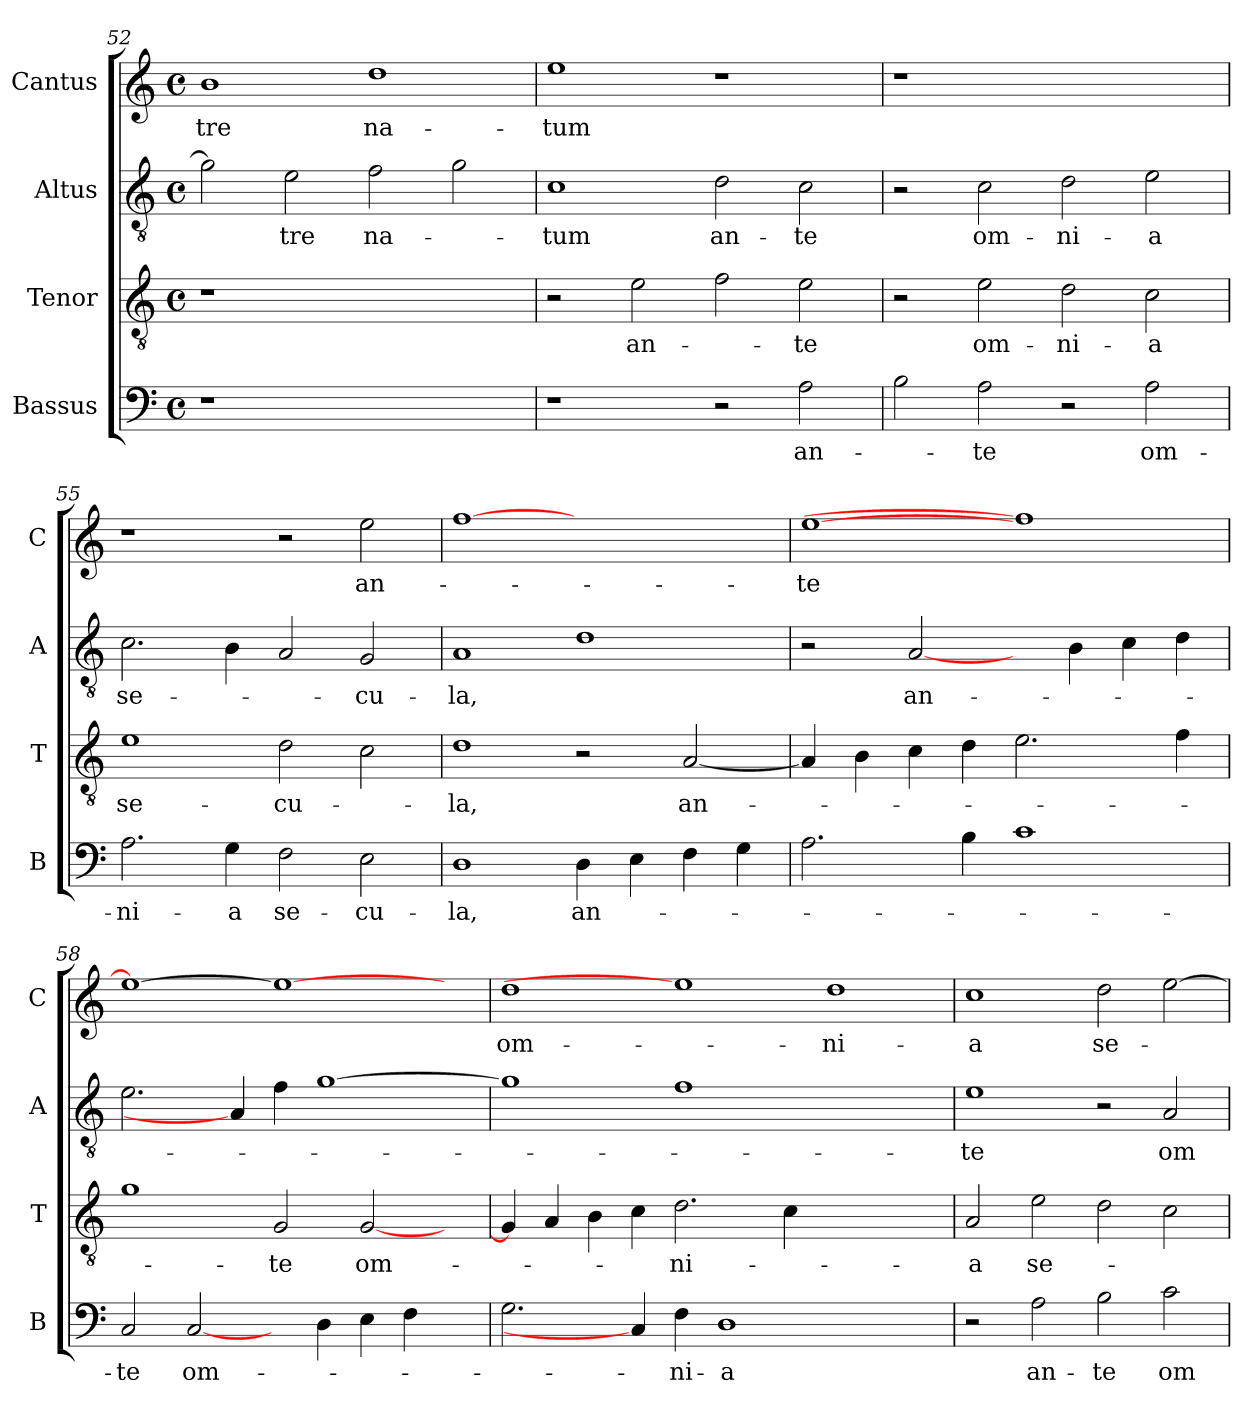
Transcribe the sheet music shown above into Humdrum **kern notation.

**kern	**text	**kern	**text	**kern	**text	**kern	**text
*part4	*part4	*part3	*part3	*part2	*part2	*part1	*part1
*staff4	*staff4	*staff3	*staff3	*staff2	*staff2	*staff1	*staff1
*I"Bassus	*	*I"Tenor	*	*I"Altus	*	*I"Cantus	*
*I'B	*	*I'T	*	*I'A	*	*I'C	*
*clefF4	*	*clefGv2	*	*clefGv2	*	*clefG2	*
*k[]	*	*k[]	*	*k[]	*	*k[]	*
*C:	*	*C:	*	*C:	*	*C:	*
*M4/4	*	*M4/4	*	*M4/4	*	*M4/4	*
*met(c)	*	*met(c)	*	*met(c)	*	*met(c)	*
=52	=52	=52	=52	=52	=52	=52	=52
!	!	!	!	!	!	!	!LO:LY:b
1r	.	1r	.	2g\]	.	1b	-tre
!	!	!	!	!	!LO:LY:b	!	!
.	.	.	.	2e\	-tre	.	.
!	!	!	!	!	!LO:LY:b	!	!
!	!	!	!	!	!	!	!LO:LY:b
1ryy	.	1ryy	.	2f\	na-	1dd	na-
.	.	.	.	2g\	.	.	.
=53	=53	=53	=53	=53	=53	=53	=53
!	!	!	!	!	!LO:LY:b	!	!
!	!	!	!	!	!	!	!LO:LY:b
1r	.	2r	.	1c	-tum	1ee	-tum
!	!	!	!LO:LY:b	!	!	!	!
.	.	2e\	an-	.	.	.	.
!	!	!	!	!	!LO:LY:b	!	!
2r	.	2f\	.	2d\	an-	1r	.
!	!LO:LY:b	!	!	!	!	!	!
!	!	!	!LO:LY:b	!	!	!	!
!	!	!	!	!	!LO:LY:b	!	!
2A\	an-	2e\	-te	2c\	-te	.	.
=54	=54	=54	=54	=54	=54	=54	=54
2B\	.	2r	.	2r	.	1r	.
!	!LO:LY:b	!	!	!	!	!	!
!	!	!	!LO:LY:b	!	!	!	!
!	!	!	!	!	!LO:LY:b	!	!
2A\	-te	2e\	om-	2c\	om-	.	.
!	!	!	!LO:LY:b	!	!	!	!
!	!	!	!	!	!LO:LY:b	!	!
2r	.	2d\	-ni-	2d\	-ni-	1ryy	.
!	!LO:LY:b	!	!	!	!	!	!
!	!	!	!LO:LY:b	!	!	!	!
!	!	!	!	!	!LO:LY:b	!	!
2A\	om-	2c\	-a	2e\	-a	.	.
!!LO:PB:g=z
=55	=55	=55	=55	=55	=55	=55	=55
!	!LO:LY:b	!	!	!	!	!	!
!	!	!	!LO:LY:b	!	!	!	!
!	!	!	!	!	!LO:LY:b	!	!
2.A\	-ni-	1e	se-	2.c\	se-	1r	.
!	!LO:LY:b	!	!	!	!	!	!
4G\	-a	.	.	4B\	.	.	.
!	!LO:LY:b	!	!	!	!	!	!
!	!	!	!LO:LY:b	!	!	!	!
2F\	se-	2d\	-cu-	2A/	.	2r	.
!	!LO:LY:b	!	!	!	!	!	!
!	!	!	!	!	!LO:LY:b	!	!
!	!	!	!	!	!	!	!LO:LY:b
2E\	-cu-	2c\	.	2G/	-cu-	2ee\	an-
=56	=56	=56	=56	=56	=56	=56	=56
!	!LO:LY:b	!	!	!	!	!	!
!	!	!	!LO:LY:b	!	!	!	!
!	!	!	!	!	!LO:LY:b	!	!
1D	-la,	1d	-la,	1A	-la,	[1ff	.
!	!LO:LY:b	!	!	!	!	!	!
4D\	an-	2r	.	1d	.	1ryy	.
4E\	.	.	.	.	.	.	.
!	!	!	!LO:LY:b	!	!	!	!
4F\	.	[2A/	an-	.	.	.	.
4G\	.	.	.	.	.	.	.
=57	=57	=57	=57	=57	=57	=57	=57
!	!	!	!	!	!	!	!LO:LY:b
2.A\	.	4A/]	.	2r	.	[1ee	-te
.	.	4B\	.	.	.	.	.
!	!	!	!	!	!LO:LY:b	!	!
.	.	4c\	.	[2A/	an-	.	.
4B\	.	4d\	.	.	.	.	.
1c	.	2.e\	.	4ryy	.	1ff]	.
.	.	.	.	4B\	.	.	.
.	.	.	.	4c\	.	.	.
.	.	4f\	.	4d\	.	.	.
=58	=58	=58	=58	=58	=58	=58	=58
!	!LO:LY:b	!	!	!	!	!	!
2C/	-te	1g	.	2.e\	.	1ee_	.
!	!LO:LY:b	!	!	!	!	!	!
[2C/	om-	.	.	.	.	.	.
.	.	.	.	4A/]	.	.	.
!	!	!	!LO:LY:b	!	!	!	!
4ryy	.	2G/	-te	4f\	.	1ee_	.
4D\	.	.	.	[1g	.	.	.
!	!	!	!LO:LY:b	!	!	!	!
4E\	.	[2G/	om-	.	.	.	.
4F\	.	.	.	.	.	.	.
4ryy	.	4ryy	.	.	.	4ryy	.
=59	=59	=59	=59	=59	=59	=59	=59
!	!	!	!	!	!	!	!LO:LY:b
2.G\	.	4G/]	.	1g]	.	1dd	om-
.	.	4A/	.	.	.	.	.
.	.	4B\	.	.	.	.	.
4C/]	.	4c\	.	.	.	.	.
!	!LO:LY:b	!	!	!	!	!	!
!	!	!	!LO:LY:b	!	!	!	!
4F\	-ni-	2.d\	-ni-	1f	.	1ee]	.
!	!LO:LY:b	!	!	!	!	!	!
1D	-a	.	.	.	.	.	.
.	.	4c\	.	.	.	.	.
!	!	!	!	!	!	!	!LO:LY:b
.	.	1ryy	.	1ryy	.	1dd	-ni-
2.ryy	.	.	.	.	.	.	.
=60	=60	=60	=60	=60	=60	=60	=60
!	!	!	!LO:LY:b	!	!	!	!
!	!	!	!	!	!LO:LY:b	!	!
!	!	!	!	!	!	!	!LO:LY:b
2r	.	2A/	-a	1e	-te	1cc	-a
!	!LO:LY:b	!	!	!	!	!	!
!	!	!	!LO:LY:b	!	!	!	!
2A\	an-	2e\	se-	.	.	.	.
!	!LO:LY:b	!	!	!	!	!	!
!	!	!	!	!	!	!	!LO:LY:b
2B\	-te	2d\	.	2r	.	2dd\	se-
!	!LO:LY:b	!	!	!	!	!	!
!	!	!	!	!	!LO:LY:b	!	!
2c\	om-	2c\	.	2A/	om-	[2ee\	.
=	=	=	=	=	=	=	=
*-	*-	*-	*-	*-	*-	*-	*-
